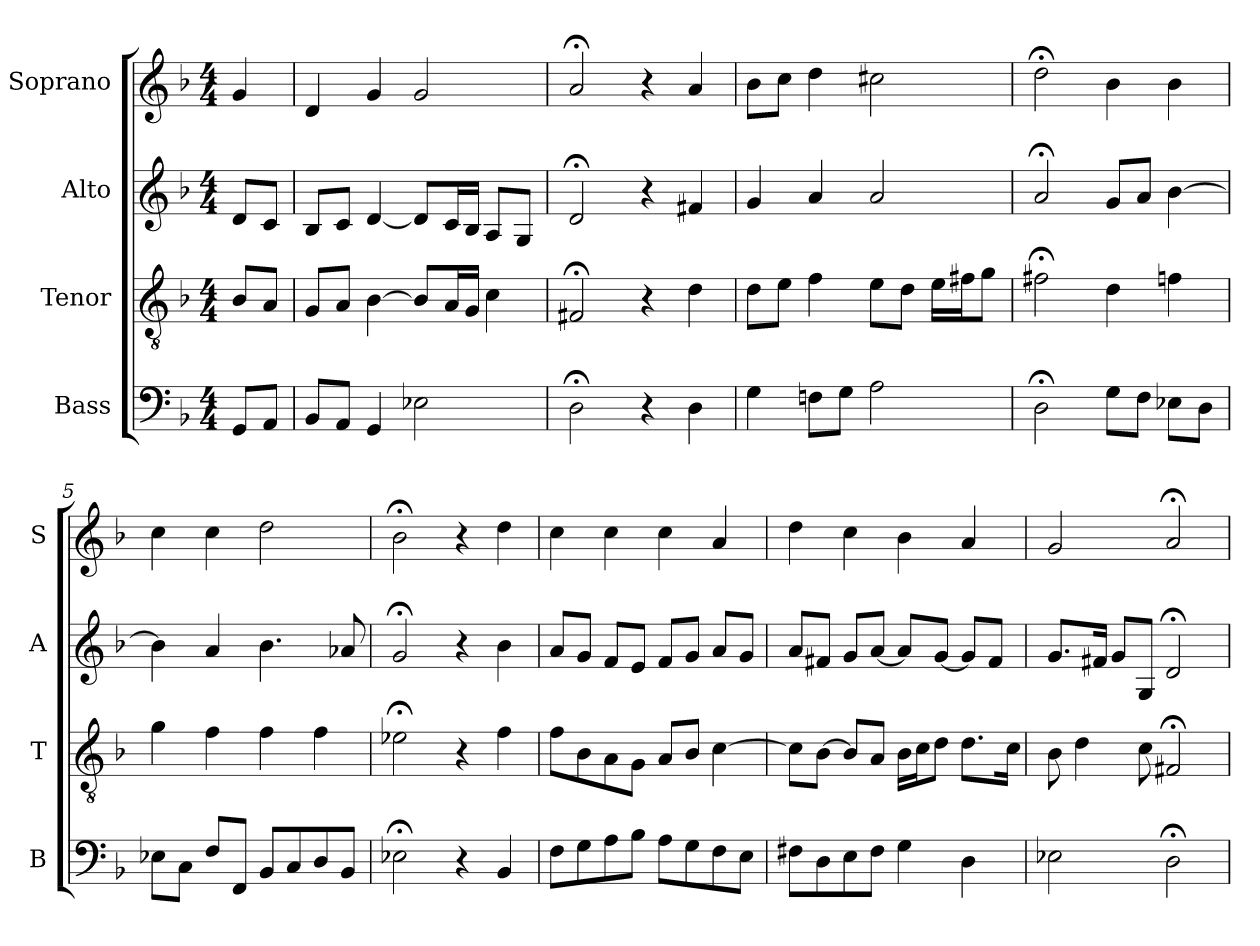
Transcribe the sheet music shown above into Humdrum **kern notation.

**kern	**kern	**kern	**kern
*part4	*part3	*part2	*part1
*staff4	*staff3	*staff2	*staff1
*I"Bass	*I"Tenor	*I"Alto	*I"Soprano
*I'B	*I'T	*I'A	*I'S
*clefF4	*clefGv2	*clefG2	*clefG2
*k[b-]	*k[b-]	*k[b-]	*k[b-]
*d:	*d:	*d:	*d:
*M4/4	*M4/4	*M4/4	*M4/4
*MM100	*MM100	*MM100	*MM100
=	=	=	=
8GGL	8B-L	8dL	4g
8AAJ	8AJ	8cJ	.
=1	=1	=1	=1
8BB-L	8GL	8B-L	4d
8AAJ	8AJ	8cJ	.
4GG	[4B-	[4d	4g
2E-X	8B-L]	8dL]	2g
.	16AL	16cL	.
.	16GJJ	16B-JJ	.
.	4c	8AL	.
.	.	8GJ	.
=2	=2	=2	=2
2D;<	2F#X;<	2d;<	2a;<
4r	4r	4r	4r
4D	4d	4f#X	4a
=3	=3	=3	=3
4G	8dL	4g	8b-L
.	8eJ	.	8ccJ
8FnL	4f	4a	4dd
8GJ	.	.	.
2A	8eL	2a	2cc#X
.	8dJ	.	.
.	16eLL	.	.
.	16f#XJ	.	.
.	8gJ	.	.
=4	=4	=4	=4
2D;<	2f#X;<	2a;<	2dd;<
8GL	4d	8gL	4b-
8FJ	.	8aJ	.
8E-XL	4fn	[4b-	4b-
8DJ	.	.	.
=5	=5	=5	=5
8E-XL	4g	4b-]	4cc
8CJ	.	.	.
8FL	4f	4a	4cc
8FFJ	.	.	.
8BB-L	4f	4.b-	2dd
8C	.	.	.
8D	4f	.	.
8BB-J	.	8a-X	.
=6	=6	=6	=6
2E-X;<	2e-X;<	2g;<	2b-;<
4r	4r	4r	4r
4BB-	4f	4b-	4dd
=7	=7	=7	=7
8FL	8fL	8aL	4cc
8G	8B-	8gJ	.
8A	8A	8fL	4cc
8B-J	8GJ	8eJ	.
8AL	8AL	8fL	4cc
8G	8B-J	8gJ	.
8F	[4c	8aL	4a
8EJ	.	8gJ	.
=8	=8	=8	=8
8F#XL	8cL]	8aL	4dd
8D	[8B-J	8f#XJ	.
8E	8B-L]	8gL	4cc
8F#J	8AJ	[8aJ	.
4G	16B-LL	8aL]	4b-
.	16cJ	.	.
.	8dJ	[8gJ	.
4D	8.dL	8gL]	4a
.	.	8f#J	.
.	16cJk	.	.
=9	=9	=9	=9
2E-X	8B-	8.gL	2g
.	4d	.	.
.	.	16f#XJk	.
.	.	8gL	.
.	8c	8GJ	.
2D;<	2F#X;<	2d;<	2a;<
=	=	=	=
*-	*-	*-	*-
